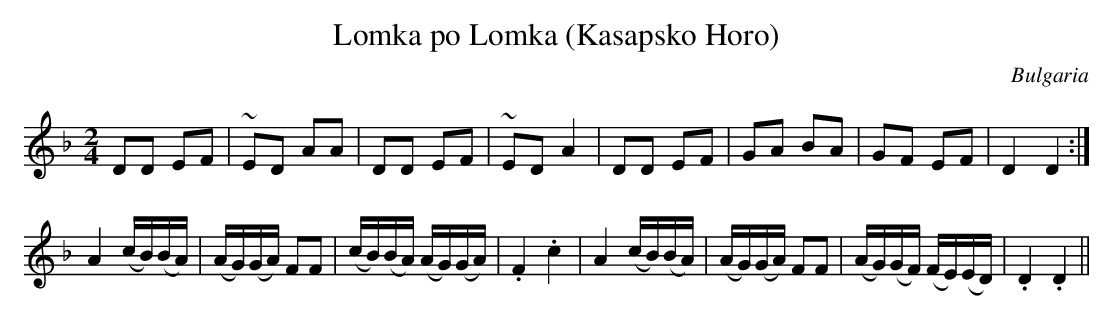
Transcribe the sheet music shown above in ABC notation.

X:1
T:Lomka po Lomka (Kasapsko Horo)
M:2/4
O:Bulgaria
K:D minor
D2D2 E2F2|~E2D2 A2A2|D2D2 E2F2|~E2D2 A4|\
D2D2 E2F2|G2A2 B2A2|G2F2 E2F2|D4 D4:|
A4       (cB)(BA)|(AG)(GA) F2F2|\
(cB)(BA) (AG)(GA)|.F4 .c4|\
A4       (cB)(BA)|(AG)(GA) F2F2|\
(AG)(GF) (FE)(ED)|.D4 .D4||
